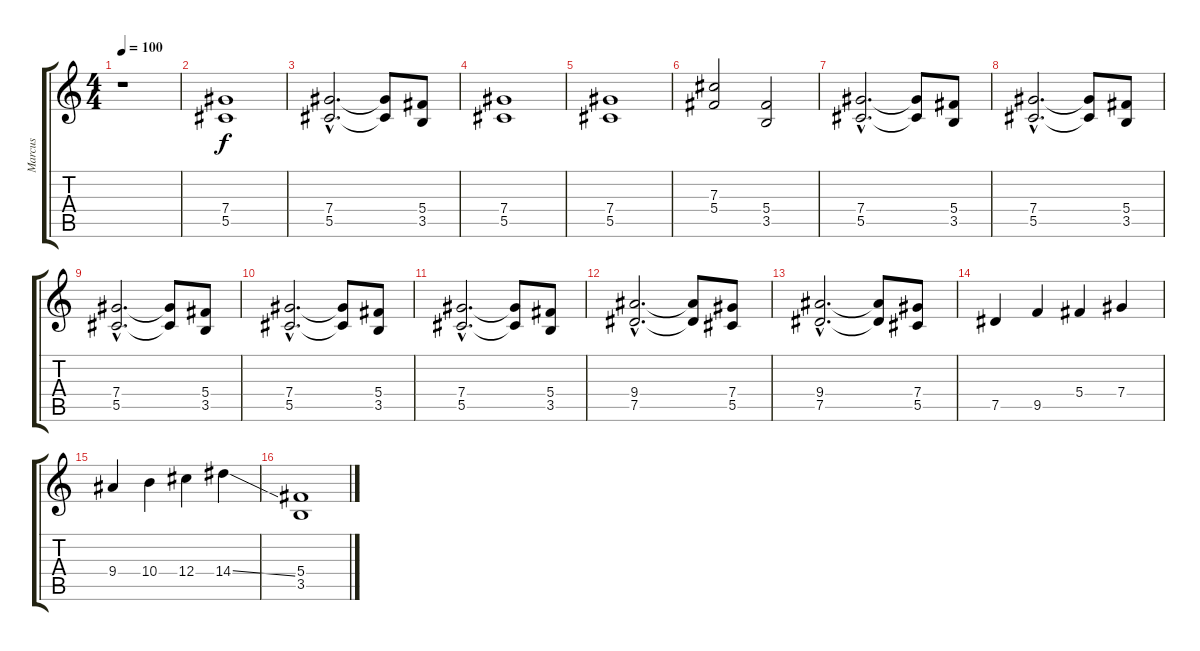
\track ("Marcus" "Marcus") {instrument overdrivenguitar}
\staff {score tabs}
\tuning (Eb4 Bb3 Gb3 Db3 Ab2 Eb2) {hide}
\ts (4 4)
\tempo 100
\clef g2
\ks c
r.1{dy f instrument overdrivenguitar} |
(7.4 5.5).1 |
(7.4{hac} 5.5{hac}).2{d} (7.4{t} 5.5{t}).8 (5.4 3.5).8 |
(7.4 5.5).1 |
(7.4 5.5).1 |
(7.3 5.4).2 (5.4 3.5).2 |
(7.4{hac} 5.5{hac}).2{d} (7.4{t} 5.5{t}).8 (5.4 3.5).8 |
(7.4{hac} 5.5{hac}).2{d} (7.4{t} 5.5{t}).8 (5.4 3.5).8 |
(7.4{hac} 5.5{hac}).2{d} (7.4{t} 5.5{t}).8 (5.4 3.5).8 |
(7.4{hac} 5.5{hac}).2{d} (7.4{t} 5.5{t}).8 (5.4 3.5).8 |
(7.4{hac} 5.5{hac}).2{d} (7.4{t} 5.5{t}).8 (5.4 3.5).8 |
(9.4{hac} 7.5{hac}).2{d} (9.4{t} 7.5{t}).8 (7.4 5.5).8 |
(9.4{hac} 7.5{hac}).2{d} (9.4{t} 7.5{t}).8 (7.4 5.5).8 |
7.5.4 9.5.4 5.4.4 7.4.4 |
9.4.4 10.4.4 12.4.4 14.4{ss}.4 |
(5.4 3.5).1
